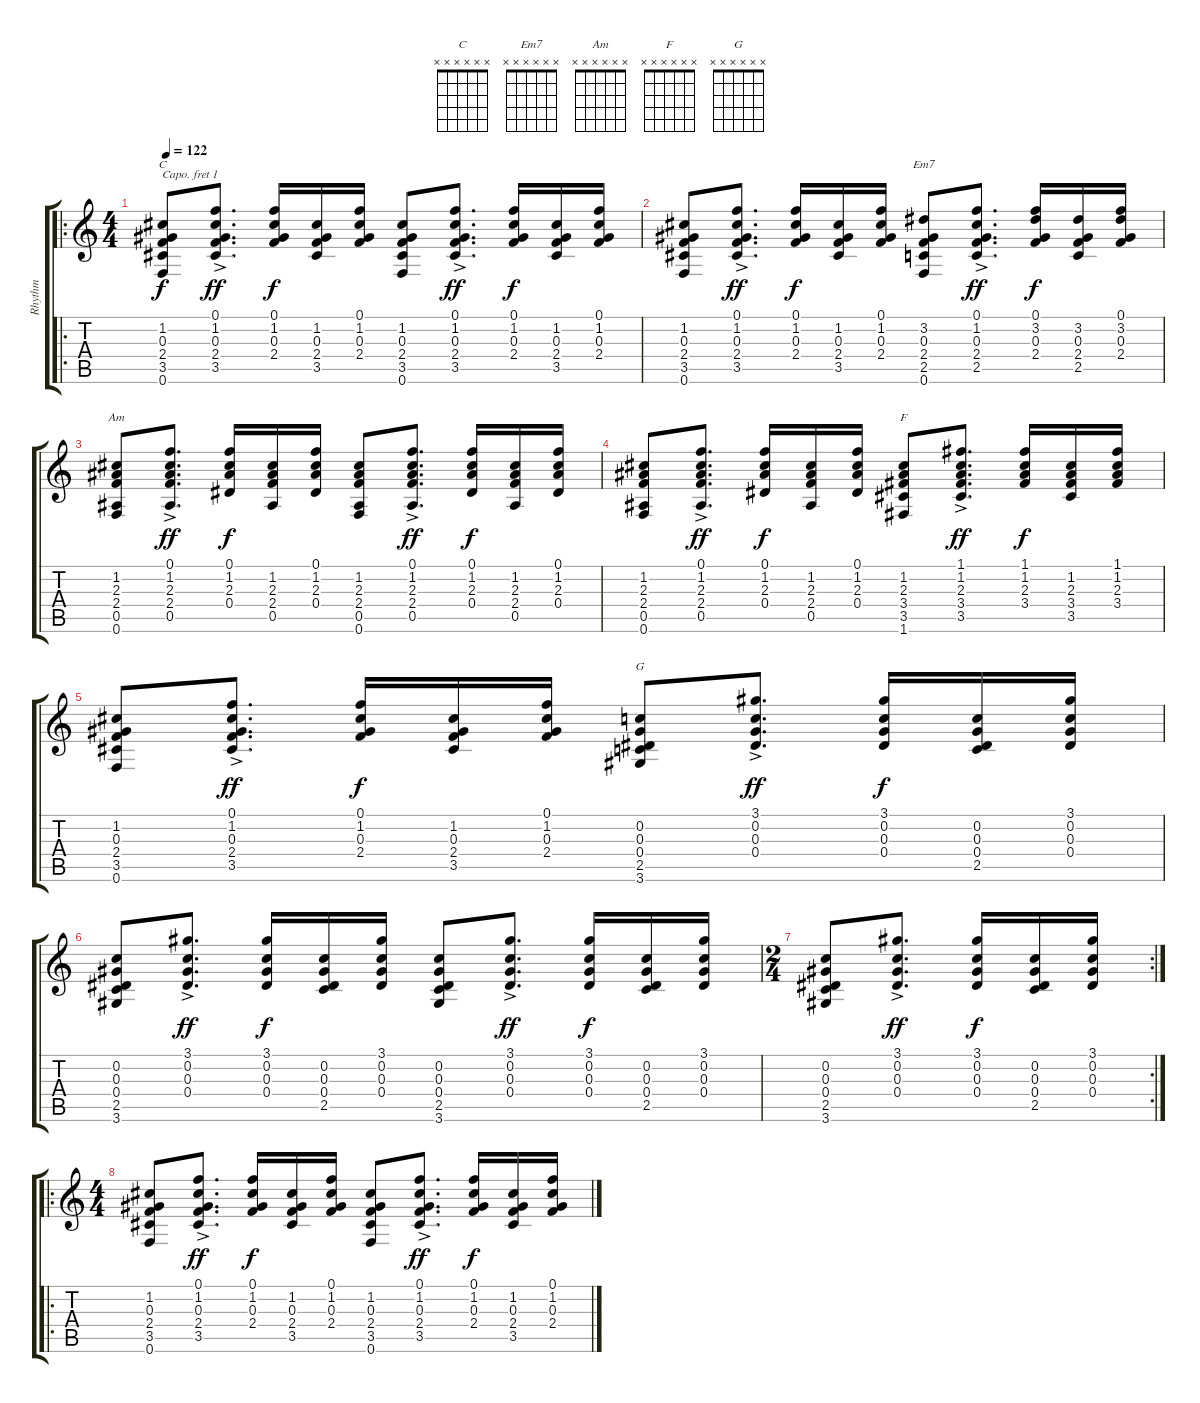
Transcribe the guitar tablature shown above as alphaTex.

\track ("Rhythm" "Rhythm") {instrument acousticguitarsteel}
\staff {score tabs}
\capo 1
\tuning (E4 B3 G3 D3 A2 E2) {hide}
\chord ("C" x x x x x x)
\chord ("Em7" x x x x x x)
\chord ("Am" x x x x x x)
\chord ("F" x x x x x x)
\chord ("G" x x x x x x)
\ro
\ts (4 4)
\tempo 122
\clef g2
\ks c
(1.2 0.3 2.4 3.5 0.6).8{ch "C" dy f} (0.1 1.2{ac} 0.3 2.4 3.5).8{d dy ff} (0.1 1.2 0.3 2.4).16{dy f} (1.2 0.3 2.4 3.5).16 (0.1 1.2 0.3 2.4).16 (1.2 0.3 2.4 3.5 0.6).8 (0.1 1.2{ac} 0.3 2.4 3.5).8{d dy ff} (0.1 1.2 0.3 2.4).16{dy f} (1.2 0.3 2.4 3.5).16 (0.1 1.2 0.3 2.4).16 |
(1.2 0.3 2.4 3.5 0.6).8 (0.1 1.2{ac} 0.3 2.4 3.5).8{d dy ff} (0.1 1.2 0.3 2.4).16{dy f} (1.2 0.3 2.4 3.5).16 (0.1 1.2 0.3 2.4).16 (3.2 0.3 2.4 2.5 0.6).8{ch "Em7"} (0.1 1.2{ac} 0.3 2.4 2.5).8{d dy ff} (0.1 3.2 0.3 2.4).16{dy f} (3.2 0.3 2.4 2.5).16 (0.1 3.2 0.3 2.4).16 |
(1.2 2.3 2.4 0.5 0.6).8{ch "Am"} (0.1{ac} 1.2 2.3 2.4 0.5).8{d dy ff} (0.1 1.2 2.3 0.4).16{dy f} (1.2 2.3 2.4 0.5).16 (0.1 1.2 2.3 0.4).16 (1.2 2.3 2.4 0.5 0.6).8 (0.1 1.2 2.3{ac} 2.4 0.5).8{d dy ff} (0.1 1.2 2.3 0.4).16{dy f} (1.2 2.3 2.4 0.5).16 (0.1 1.2 2.3 0.4).16 |
(1.2 2.3 2.4 0.5 0.6).8 (0.1{ac} 1.2 2.3 2.4 0.5).8{d dy ff} (0.1 1.2 2.3 0.4).16{dy f} (1.2 2.3 2.4 0.5).16 (0.1 1.2 2.3 0.4).16 (1.2 2.3 3.4 3.5 1.6).8{ch "F"} (1.1 1.2{ac} 2.3 3.4 3.5).8{d dy ff} (1.1 1.2 2.3 3.4).16{dy f} (1.2 2.3 3.4 3.5).16 (1.1 1.2 2.3 3.4).16 |
(1.2 0.3 2.4 3.5 0.6).8 (0.1 1.2{ac} 0.3 2.4 3.5).8{d dy ff} (0.1 1.2 0.3 2.4).16{dy f} (1.2 0.3 2.4 3.5).16 (0.1 1.2 0.3 2.4).16 (0.2 0.3 0.4 2.5 3.6).8{ch "G"} (3.1 0.2 0.3{ac} 0.4).8{d dy ff} (3.1 0.2 0.3 0.4).16{dy f} (0.2 0.3 0.4 2.5).16 (3.1 0.2 0.3 0.4).16 |
(0.2 0.3 0.4 2.5 3.6).8 (3.1 0.2 0.3{ac} 0.4).8{d dy ff} (3.1 0.2 0.3 0.4).16{dy f} (0.2 0.3 0.4 2.5).16 (3.1 0.2 0.3 0.4).16 (0.2 0.3 0.4 2.5 3.6).8 (3.1 0.2 0.3{ac} 0.4).8{d dy ff} (3.1 0.2 0.3 0.4).16{dy f} (0.2 0.3 0.4 2.5).16 (3.1 0.2 0.3 0.4).16 |
\rc 2
\ts (2 4)
(0.2 0.3 0.4 2.5 3.6).8 (3.1 0.2 0.3{ac} 0.4).8{d dy ff} (3.1 0.2 0.3 0.4).16{dy f} (0.2 0.3 0.4 2.5).16 (3.1 0.2 0.3 0.4).16 |
\ro
\ts (4 4)
(1.2 0.3 2.4 3.5 0.6).8 (0.1 1.2{ac} 0.3 2.4 3.5).8{d dy ff} (0.1 1.2 0.3 2.4).16{dy f} (1.2 0.3 2.4 3.5).16 (0.1 1.2 0.3 2.4).16 (1.2 0.3 2.4 3.5 0.6).8 (0.1 1.2{ac} 0.3 2.4 3.5).8{d dy ff} (0.1 1.2 0.3 2.4).16{dy f} (1.2 0.3 2.4 3.5).16 (0.1 1.2 0.3 2.4).16
